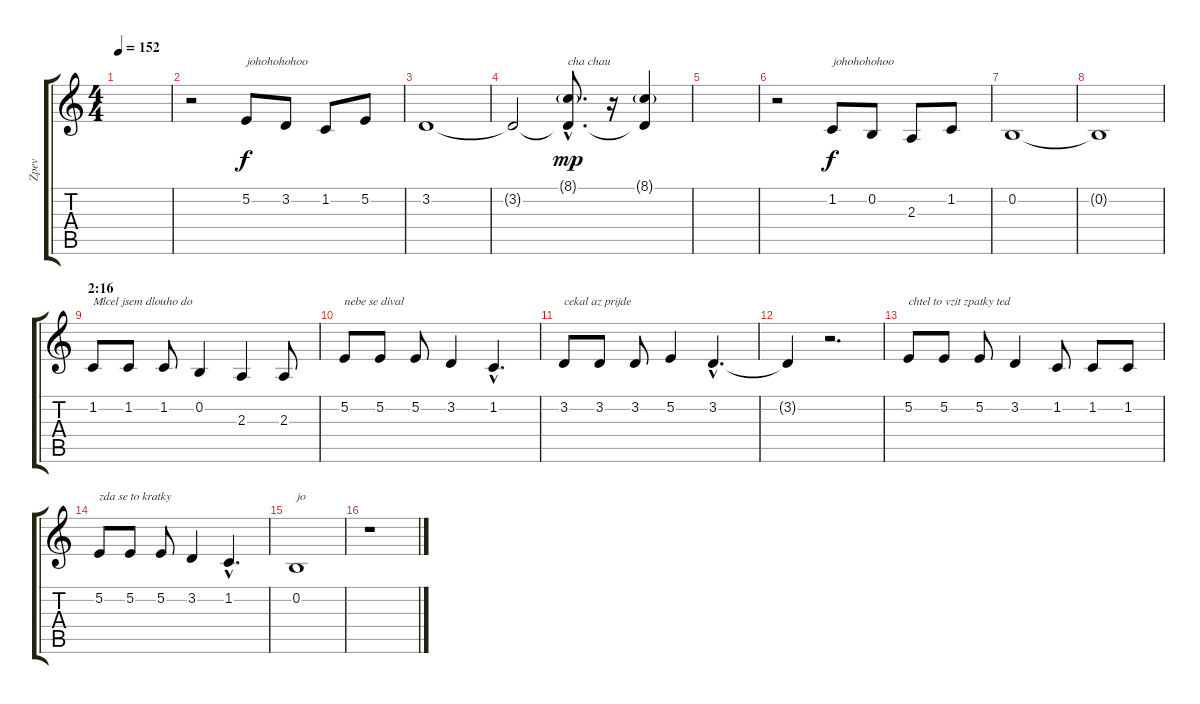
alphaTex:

\track ("Zpev" "Zpev") {instrument tenorsax}
\staff {score tabs}
\tuning (E4 B3 G3 D3 A2 E2) {hide}
\ts (4 4)
\tempo 152
\clef g2
\ks c
|
r.2 5.2.8{txt "johohohohoo"} 3.2.8 1.2.8 5.2.8 |
3.2.1 |
3.2{t}.2 (8.1{g hac} 3.2{hac t}).8{d txt "cha chau" dy mp} r.16 (8.1{g} 3.2{t}).4 |
|
r.2 1.2.8{txt "johohohohoo" dy f} 0.2.8 2.3.8 1.2.8 |
0.2.1 |
0.2{t}.1 |
\section ("" "2:16")
1.2.8{txt "Mlcel jsem dlouho do"} 1.2.8 1.2.8 0.2.4 2.3.4 2.3.8 |
5.2.8{txt "nebe se dival"} 5.2.8 5.2.8 3.2.4 1.2{hac}.4{d} |
3.2.8{txt "cekal az prijde"} 3.2.8 3.2.8 5.2.4 3.2{hac}.4{d} |
3.2{t}.4 r.2{d} |
5.2.8{txt "chtel to vzit zpatky ted"} 5.2.8 5.2.8 3.2.4 1.2.8 1.2.8 1.2.8 |
5.2.8{txt "zda se to kratky"} 5.2.8 5.2.8 3.2.4 1.2{hac}.4{d} |
0.2.1{txt "jo"} |
r.1
